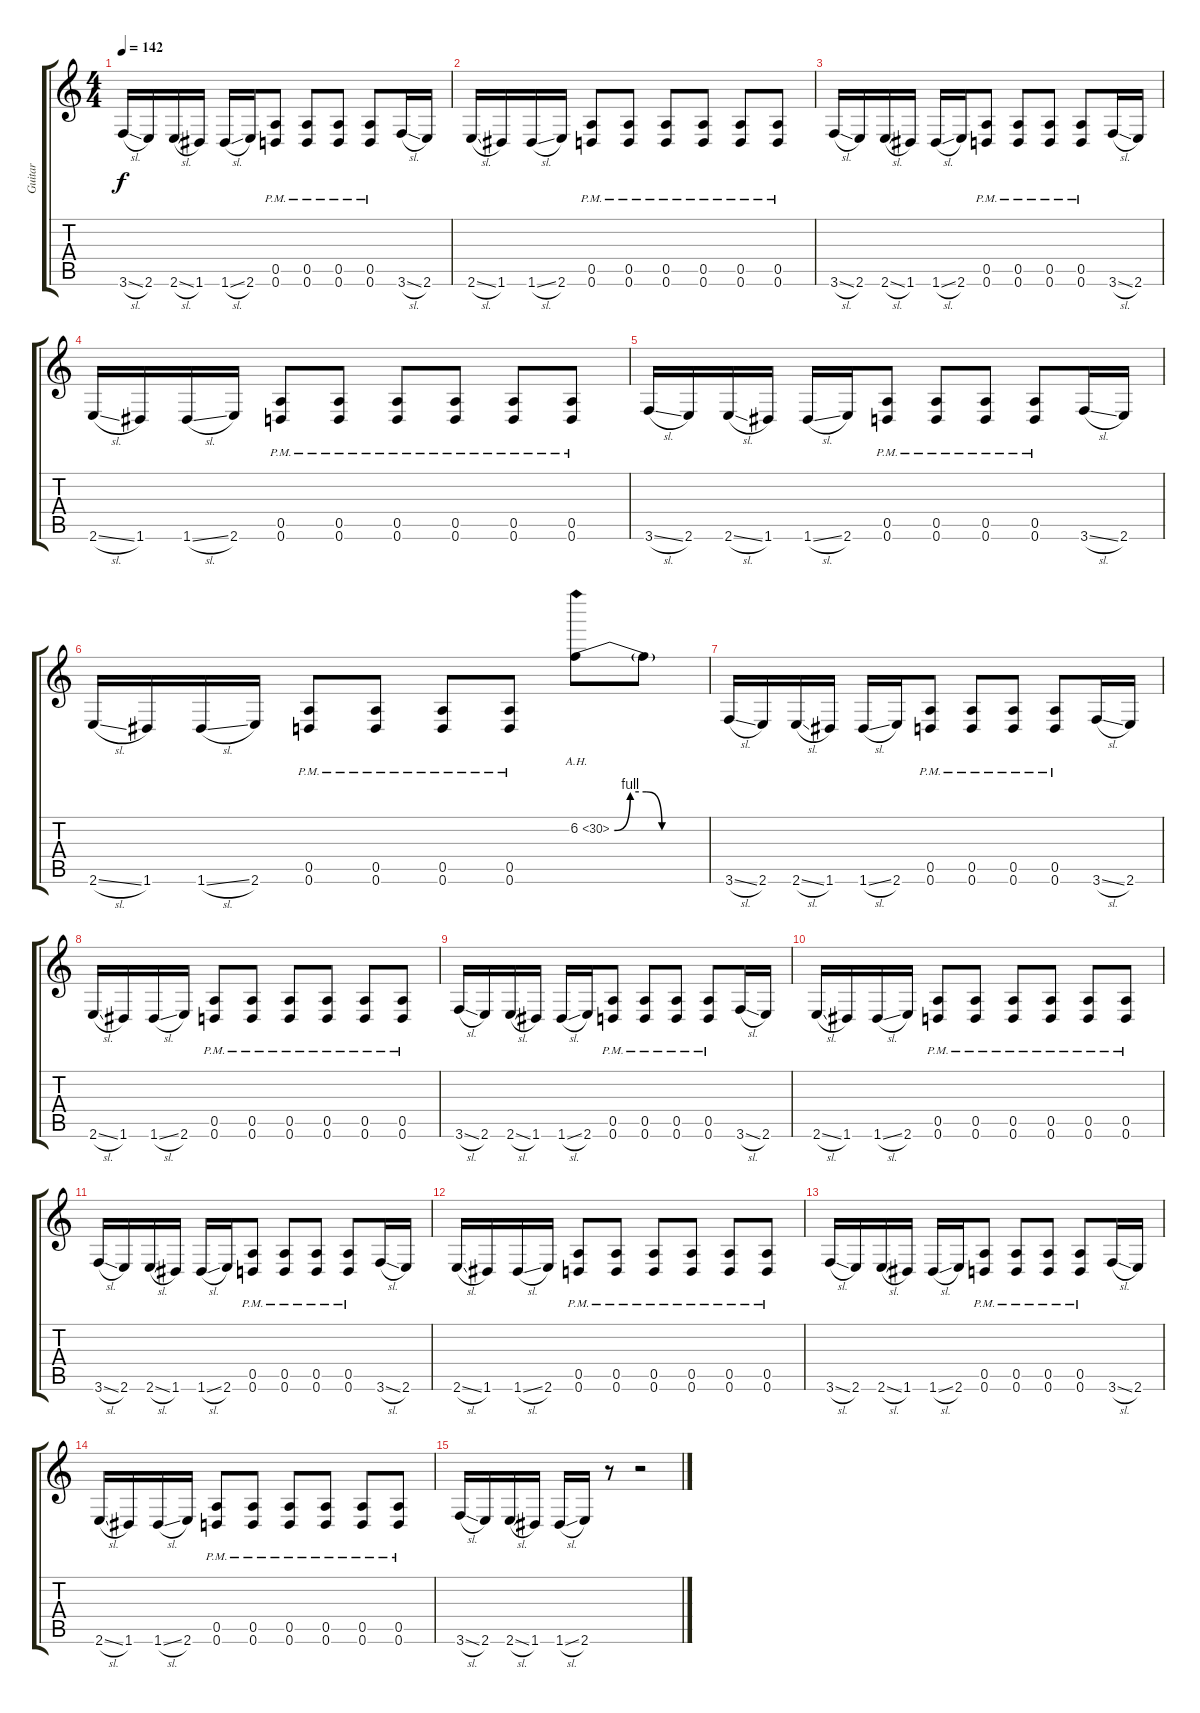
\track ("Guitar" "Guitar") {instrument distortionguitar}
\staff {score tabs}
\tuning (E4 B3 G3 D3 A2 D2) {hide}
\ts (4 4)
\tempo 142
\clef g2
\ks c
3.6{sl}.16{dy f} 2.6.16 2.6{sl}.16 1.6.16 1.6{sl}.16 2.6.16 (0.5{pm} 0.6{pm}).8 (0.5{pm} 0.6{pm}).8 (0.5{pm} 0.6{pm}).8 (0.5{pm} 0.6{pm}).8 3.6{sl}.16 2.6.16 |
2.6{sl}.16 1.6.16 1.6{sl}.16 2.6.16 (0.5{pm} 0.6{pm}).8 (0.5{pm} 0.6{pm}).8 (0.5{pm} 0.6{pm}).8 (0.5{pm} 0.6{pm}).8 (0.5{pm} 0.6{pm}).8 (0.5{pm} 0.6{pm}).8 |
3.6{sl}.16 2.6.16 2.6{sl}.16 1.6.16 1.6{sl}.16 2.6.16 (0.5{pm} 0.6{pm}).8 (0.5{pm} 0.6{pm}).8 (0.5{pm} 0.6{pm}).8 (0.5{pm} 0.6{pm}).8 3.6{sl}.16 2.6.16 |
2.6{sl}.16 1.6.16 1.6{sl}.16 2.6.16 (0.5{pm} 0.6{pm}).8 (0.5{pm} 0.6{pm}).8 (0.5{pm} 0.6{pm}).8 (0.5{pm} 0.6{pm}).8 (0.5{pm} 0.6{pm}).8 (0.5{pm} 0.6{pm}).8 |
3.6{sl}.16 2.6.16 2.6{sl}.16 1.6.16 1.6{sl}.16 2.6.16 (0.5{pm} 0.6{pm}).8 (0.5{pm} 0.6{pm}).8 (0.5{pm} 0.6{pm}).8 (0.5{pm} 0.6{pm}).8 3.6{sl}.16 2.6.16 |
2.6{sl}.16 1.6.16 1.6{sl}.16 2.6.16 (0.5{pm} 0.6{pm}).8 (0.5{pm} 0.6{pm}).8 (0.5{pm} 0.6{pm}).8 (0.5{pm} 0.6{pm}).8 6.2{be (custom 0 0 10 4 20 4 30 0 60 0) ah 24}.8 6.2{t}.8 |
3.6{sl}.16 2.6.16 2.6{sl}.16 1.6.16 1.6{sl}.16 2.6.16 (0.5{pm} 0.6{pm}).8 (0.5{pm} 0.6{pm}).8 (0.5{pm} 0.6{pm}).8 (0.5{pm} 0.6{pm}).8 3.6{sl}.16 2.6.16 |
2.6{sl}.16 1.6.16 1.6{sl}.16 2.6.16 (0.5{pm} 0.6{pm}).8 (0.5{pm} 0.6{pm}).8 (0.5{pm} 0.6{pm}).8 (0.5{pm} 0.6{pm}).8 (0.5{pm} 0.6{pm}).8 (0.5{pm} 0.6{pm}).8 |
3.6{sl}.16 2.6.16 2.6{sl}.16 1.6.16 1.6{sl}.16 2.6.16 (0.5{pm} 0.6{pm}).8 (0.5{pm} 0.6{pm}).8 (0.5{pm} 0.6{pm}).8 (0.5{pm} 0.6{pm}).8 3.6{sl}.16 2.6.16 |
2.6{sl}.16 1.6.16 1.6{sl}.16 2.6.16 (0.5{pm} 0.6{pm}).8 (0.5{pm} 0.6{pm}).8 (0.5{pm} 0.6{pm}).8 (0.5{pm} 0.6{pm}).8 (0.5{pm} 0.6{pm}).8 (0.5{pm} 0.6{pm}).8 |
3.6{sl}.16 2.6.16 2.6{sl}.16 1.6.16 1.6{sl}.16 2.6.16 (0.5{pm} 0.6{pm}).8 (0.5{pm} 0.6{pm}).8 (0.5{pm} 0.6{pm}).8 (0.5{pm} 0.6{pm}).8 3.6{sl}.16 2.6.16 |
2.6{sl}.16 1.6.16 1.6{sl}.16 2.6.16 (0.5{pm} 0.6{pm}).8 (0.5{pm} 0.6{pm}).8 (0.5{pm} 0.6{pm}).8 (0.5{pm} 0.6{pm}).8 (0.5{pm} 0.6{pm}).8 (0.5{pm} 0.6{pm}).8 |
3.6{sl}.16 2.6.16 2.6{sl}.16 1.6.16 1.6{sl}.16 2.6.16 (0.5{pm} 0.6{pm}).8 (0.5{pm} 0.6{pm}).8 (0.5{pm} 0.6{pm}).8 (0.5{pm} 0.6{pm}).8 3.6{sl}.16 2.6.16 |
2.6{sl}.16 1.6.16 1.6{sl}.16 2.6.16 (0.5{pm} 0.6{pm}).8 (0.5{pm} 0.6{pm}).8 (0.5{pm} 0.6{pm}).8 (0.5{pm} 0.6{pm}).8 (0.5{pm} 0.6{pm}).8 (0.5{pm} 0.6{pm}).8 |
3.6{sl}.16 2.6.16 2.6{sl}.16 1.6.16 1.6{sl}.16 2.6.16 r.8 r.2
